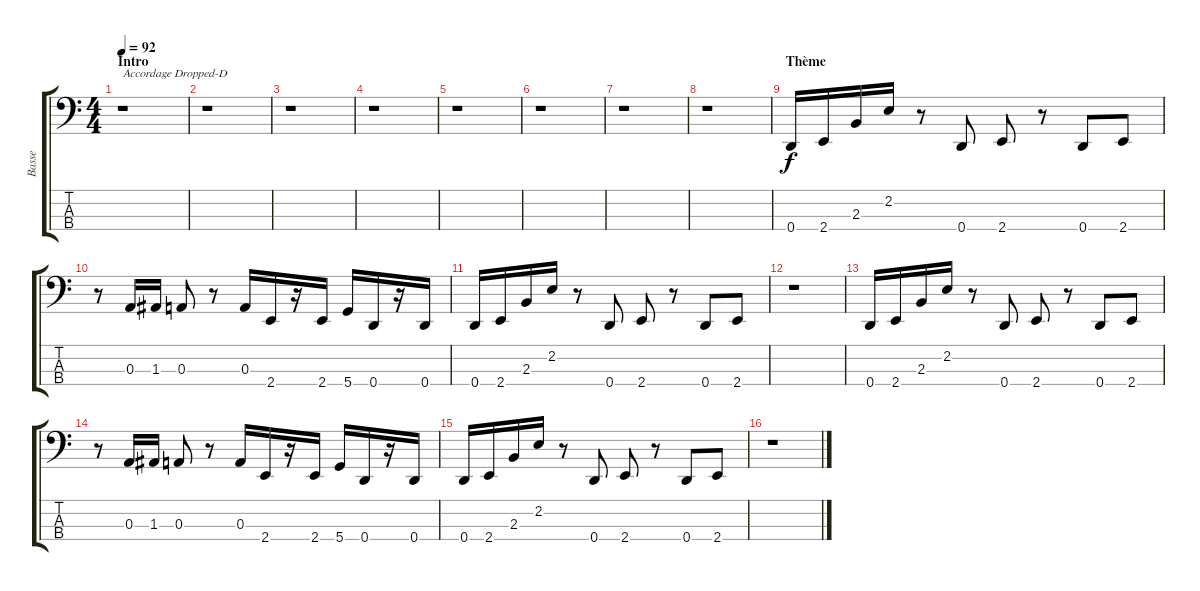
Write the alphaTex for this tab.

\track ("Basse" "Basse") {instrument electricbasspick}
\staff {score tabs}
\tuning (G2 D2 A1 D1) {hide}
\ts (4 4)
\section ("" "Intro")
\tempo 92
\clef f4
\ks c
r.1{txt "Accordage Dropped-D" dy f instrument electricbasspick} |
r.1 |
r.1 |
r.1 |
r.1 |
r.1 |
r.1 |
r.1 |
\section ("" "Thème")
0.4.16 2.4.16 2.3.16 2.2.16 r.8 0.4.8 2.4.8 r.8 0.4.8 2.4.8 |
r.8 0.3.16 1.3.16 0.3.8 r.8 0.3.16 2.4.16 r.16 2.4.16 5.4.16 0.4.16 r.16 0.4.16 |
0.4.16 2.4.16 2.3.16 2.2.16 r.8 0.4.8 2.4.8 r.8 0.4.8 2.4.8 |
r.1 |
0.4.16 2.4.16 2.3.16 2.2.16 r.8 0.4.8 2.4.8 r.8 0.4.8 2.4.8 |
r.8 0.3.16 1.3.16 0.3.8 r.8 0.3.16 2.4.16 r.16 2.4.16 5.4.16 0.4.16 r.16 0.4.16 |
0.4.16 2.4.16 2.3.16 2.2.16 r.8 0.4.8 2.4.8 r.8 0.4.8 2.4.8 |
r.1
